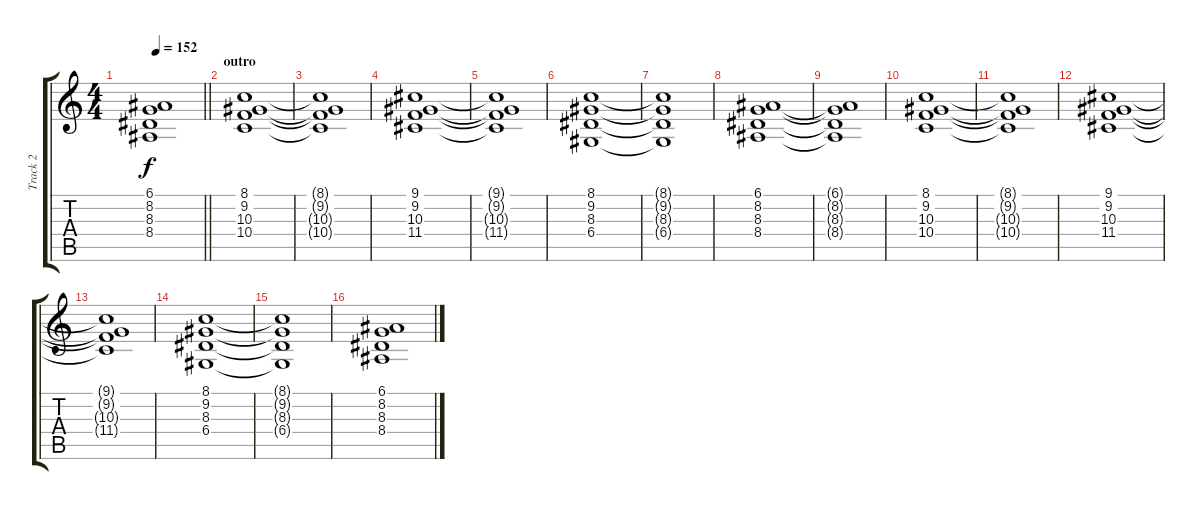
\track ("Track 2" "Track 2") {instrument stringensemble2}
\staff {score tabs}
\tuning (E4 B3 G3 D3 A2 E2) {hide}
\ts (4 4)
\tempo 152
\clef g2
\barLineRight lightlight
\ks c
(6.1{t} 8.2{t} 8.3{t} 8.4{t}).1{dy f} |
\section ("" "outro")
(8.1 9.2 10.3 10.4).1 |
(8.1{t} 9.2{t} 10.3{t} 10.4{t}).1 |
(9.1 9.2 10.3 11.4).1 |
(9.1{t} 9.2{t} 10.3{t} 11.4{t}).1 |
(8.1 9.2 8.3 6.4).1 |
(8.1{t} 9.2{t} 8.3{t} 6.4{t}).1 |
(6.1 8.2 8.3 8.4).1 |
(6.1{t} 8.2{t} 8.3{t} 8.4{t}).1 |
(8.1 9.2 10.3 10.4).1 |
(8.1{t} 9.2{t} 10.3{t} 10.4{t}).1 |
(9.1 9.2 10.3 11.4).1 |
(9.1{t} 9.2{t} 10.3{t} 11.4{t}).1 |
(8.1 9.2 8.3 6.4).1 |
(8.1{t} 9.2{t} 8.3{t} 6.4{t}).1 |
(6.1 8.2 8.3 8.4).1
